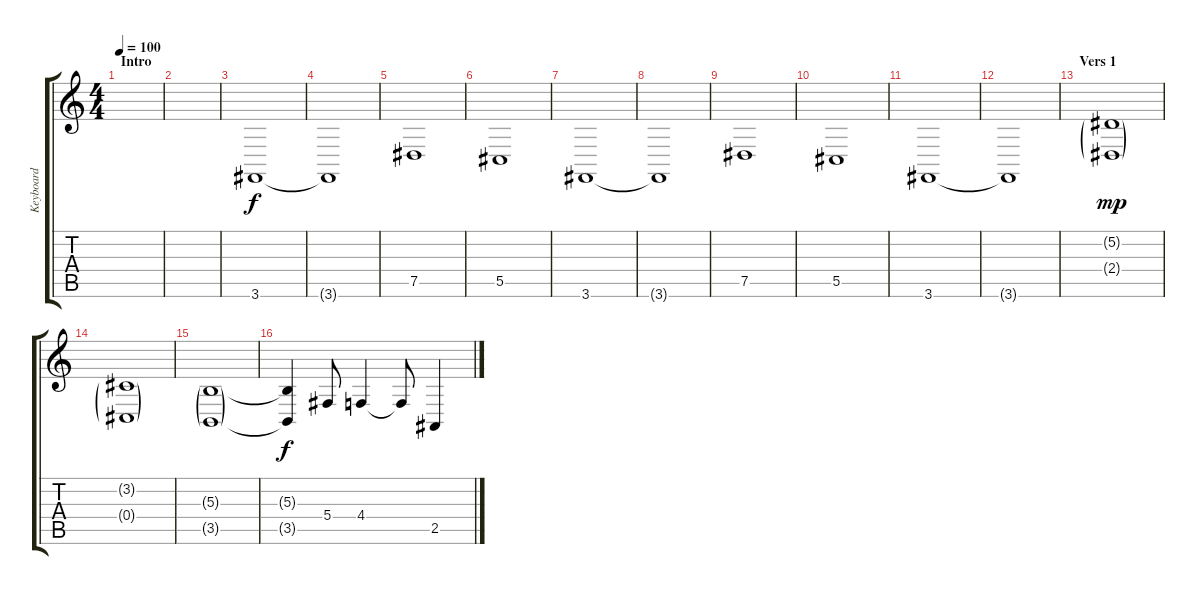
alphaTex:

\track ("Keyboard" "Keyboard") {instrument stringensemble1}
\staff {score tabs}
\tuning (Eb4 Bb3 Gb3 Db3 Ab2 Eb2) {hide}
\ts (4 4)
\section ("" "Intro")
\tempo 100
\clef g2
\ks c
|
|
3.6.1 |
3.6{t}.1 |
7.5.1 |
5.5.1 |
3.6.1 |
3.6{t}.1 |
7.5.1 |
5.5.1 |
3.6.1 |
3.6{t}.1 |
\section ("" "Vers 1")
(5.2{g} 2.4{g}).1{dy mp} |
(3.2{g} 0.4{g}).1 |
(5.3{g} 3.5{g}).1 |
(5.3{t} 3.5{t}).4{dy f} 5.4.8 4.4.4 4.4{t}.8 2.5.4
